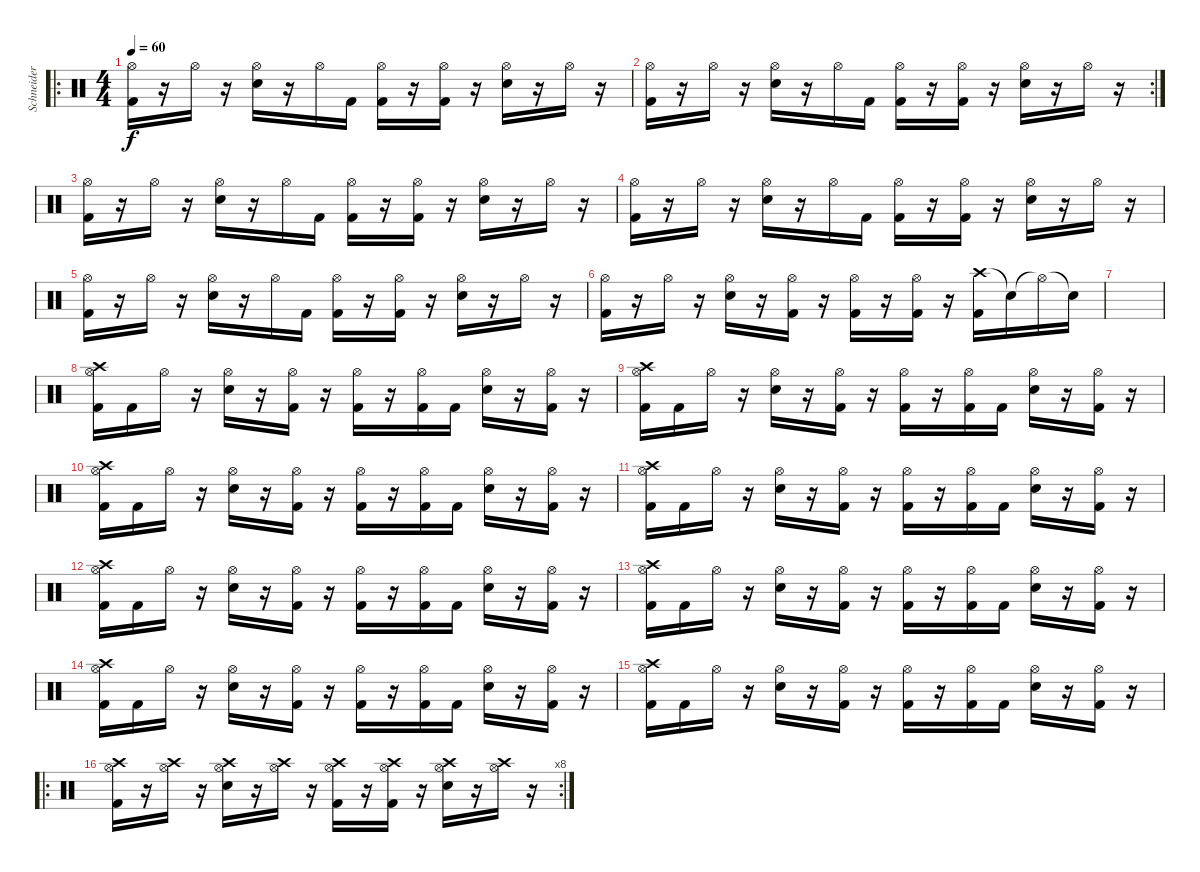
\track ("Schneider" "Schneider") {instrument percussion}
\staff {score}
\articulation defaults
\ro
\ts (4 4)
\tempo 60
\clef neutral
\ks c
("Hi-Hat (open)" "Kick (hit) 2").16{dy f} r.16 "Hi-Hat (open)".16 r.16 ("Hi-Hat (open)" "Snare (hit) 2").16 r.16 "Hi-Hat (open)".16 "Kick (hit) 2".16 ("Hi-Hat (open)" "Kick (hit) 2").16 r.16 ("Hi-Hat (open)" "Kick (hit) 2").16 r.16 ("Hi-Hat (open)" "Snare (hit) 2").16 r.16 "Hi-Hat (open)".16 r.16 |
\rc 2
("Hi-Hat (open)" "Kick (hit) 2").16 r.16 "Hi-Hat (open)".16 r.16 ("Hi-Hat (open)" "Snare (hit) 2").16 r.16 "Hi-Hat (open)".16 "Kick (hit) 2".16 ("Hi-Hat (open)" "Kick (hit) 2").16 r.16 ("Hi-Hat (open)" "Kick (hit) 2").16 r.16 ("Hi-Hat (open)" "Snare (hit) 2").16 r.16 "Hi-Hat (open)".16 r.16 |
("Hi-Hat (open)" "Kick (hit) 2").16 r.16 "Hi-Hat (open)".16 r.16 ("Hi-Hat (open)" "Snare (hit) 2").16 r.16 "Hi-Hat (open)".16 "Kick (hit) 2".16 ("Hi-Hat (open)" "Kick (hit) 2").16 r.16 ("Hi-Hat (open)" "Kick (hit) 2").16 r.16 ("Hi-Hat (open)" "Snare (hit) 2").16 r.16 "Hi-Hat (open)".16 r.16 |
("Hi-Hat (open)" "Kick (hit) 2").16 r.16 "Hi-Hat (open)".16 r.16 ("Hi-Hat (open)" "Snare (hit) 2").16 r.16 "Hi-Hat (open)".16 "Kick (hit) 2".16 ("Hi-Hat (open)" "Kick (hit) 2").16 r.16 ("Hi-Hat (open)" "Kick (hit) 2").16 r.16 ("Hi-Hat (open)" "Snare (hit) 2").16 r.16 "Hi-Hat (open)".16 r.16 |
("Hi-Hat (open)" "Kick (hit) 2").16 r.16 "Hi-Hat (open)".16 r.16 ("Hi-Hat (open)" "Snare (hit) 2").16 r.16 "Hi-Hat (open)".16 "Kick (hit) 2".16 ("Hi-Hat (open)" "Kick (hit) 2").16 r.16 ("Hi-Hat (open)" "Kick (hit) 2").16 r.16 ("Hi-Hat (open)" "Snare (hit) 2").16 r.16 "Hi-Hat (open)".16 r.16 |
("Hi-Hat (open)" "Kick (hit) 2").16 r.16 "Hi-Hat (open)".16 r.16 ("Hi-Hat (open)" "Snare (hit) 2").16 r.16 ("Hi-Hat (open)" "Kick (hit) 2").16 r.16 ("Hi-Hat (open)" "Kick (hit) 2").16 r.16 ("Hi-Hat (open)" "Kick (hit) 2").16 r.16 ("Crash high (hit)" "Kick (hit) 2").16 "Snare (hit)"{t}.16 "Hi-Hat (open)"{t}.16 "Snare (hit)"{t}.16 |
|
("Crash high (hit)" "Hi-Hat (open)" "Kick (hit) 2").16 "Kick (hit) 2".16 "Hi-Hat (open)".16 r.16 ("Hi-Hat (open)" "Snare (hit) 2").16 r.16 ("Hi-Hat (open)" "Kick (hit) 2").16 r.16 ("Hi-Hat (open)" "Kick (hit) 2").16 r.16 ("Hi-Hat (open)" "Kick (hit) 2").16 "Kick (hit) 2".16 ("Hi-Hat (open)" "Snare (hit) 2").16 r.16 ("Hi-Hat (open)" "Kick (hit) 2").16 r.16 |
("Crash high (hit)" "Hi-Hat (open)" "Kick (hit) 2").16 "Kick (hit) 2".16 "Hi-Hat (open)".16 r.16 ("Hi-Hat (open)" "Snare (hit) 2").16 r.16 ("Hi-Hat (open)" "Kick (hit) 2").16 r.16 ("Hi-Hat (open)" "Kick (hit) 2").16 r.16 ("Hi-Hat (open)" "Kick (hit) 2").16 "Kick (hit) 2".16 ("Hi-Hat (open)" "Snare (hit) 2").16 r.16 ("Hi-Hat (open)" "Kick (hit) 2").16 r.16 |
("Crash high (hit)" "Hi-Hat (open)" "Kick (hit) 2").16 "Kick (hit) 2".16 "Hi-Hat (open)".16 r.16 ("Hi-Hat (open)" "Snare (hit) 2").16 r.16 ("Hi-Hat (open)" "Kick (hit) 2").16 r.16 ("Hi-Hat (open)" "Kick (hit) 2").16 r.16 ("Hi-Hat (open)" "Kick (hit) 2").16 "Kick (hit) 2".16 ("Hi-Hat (open)" "Snare (hit) 2").16 r.16 ("Hi-Hat (open)" "Kick (hit) 2").16 r.16 |
("Crash high (hit)" "Hi-Hat (open)" "Kick (hit) 2").16 "Kick (hit) 2".16 "Hi-Hat (open)".16 r.16 ("Hi-Hat (open)" "Snare (hit) 2").16 r.16 ("Hi-Hat (open)" "Kick (hit) 2").16 r.16 ("Hi-Hat (open)" "Kick (hit) 2").16 r.16 ("Hi-Hat (open)" "Kick (hit) 2").16 "Kick (hit) 2".16 ("Hi-Hat (open)" "Snare (hit) 2").16 r.16 ("Hi-Hat (open)" "Kick (hit) 2").16 r.16 |
("Crash high (hit)" "Hi-Hat (open)" "Kick (hit) 2").16 "Kick (hit) 2".16 "Hi-Hat (open)".16 r.16 ("Hi-Hat (open)" "Snare (hit) 2").16 r.16 ("Hi-Hat (open)" "Kick (hit) 2").16 r.16 ("Hi-Hat (open)" "Kick (hit) 2").16 r.16 ("Hi-Hat (open)" "Kick (hit) 2").16 "Kick (hit) 2".16 ("Hi-Hat (open)" "Snare (hit) 2").16 r.16 ("Hi-Hat (open)" "Kick (hit) 2").16 r.16 |
("Crash high (hit)" "Hi-Hat (open)" "Kick (hit) 2").16 "Kick (hit) 2".16 "Hi-Hat (open)".16 r.16 ("Hi-Hat (open)" "Snare (hit) 2").16 r.16 ("Hi-Hat (open)" "Kick (hit) 2").16 r.16 ("Hi-Hat (open)" "Kick (hit) 2").16 r.16 ("Hi-Hat (open)" "Kick (hit) 2").16 "Kick (hit) 2".16 ("Hi-Hat (open)" "Snare (hit) 2").16 r.16 ("Hi-Hat (open)" "Kick (hit) 2").16 r.16 |
("Crash high (hit)" "Hi-Hat (open)" "Kick (hit) 2").16 "Kick (hit) 2".16 "Hi-Hat (open)".16 r.16 ("Hi-Hat (open)" "Snare (hit) 2").16 r.16 ("Hi-Hat (open)" "Kick (hit) 2").16 r.16 ("Hi-Hat (open)" "Kick (hit) 2").16 r.16 ("Hi-Hat (open)" "Kick (hit) 2").16 "Kick (hit) 2".16 ("Hi-Hat (open)" "Snare (hit) 2").16 r.16 ("Hi-Hat (open)" "Kick (hit) 2").16 r.16 |
("Crash high (hit)" "Hi-Hat (open)" "Kick (hit) 2").16 "Kick (hit) 2".16 "Hi-Hat (open)".16 r.16 ("Hi-Hat (open)" "Snare (hit) 2").16 r.16 ("Hi-Hat (open)" "Kick (hit) 2").16 r.16 ("Hi-Hat (open)" "Kick (hit) 2").16 r.16 ("Hi-Hat (open)" "Kick (hit) 2").16 "Kick (hit) 2".16 ("Hi-Hat (open)" "Snare (hit) 2").16 r.16 ("Hi-Hat (open)" "Kick (hit) 2").16 r.16 |
\ro
\rc 8
("Crash high (hit)" "Hi-Hat (open)" "Kick (hit) 2").16 r.16 ("Crash high (hit)" "Hi-Hat (open)").16 r.16 ("Crash high (hit)" "Hi-Hat (open)" "Snare (hit) 2").16 r.16 ("Crash high (hit)" "Hi-Hat (open)").16 r.16 ("Crash high (hit)" "Hi-Hat (open)" "Kick (hit) 2").16 r.16 ("Crash high (hit)" "Hi-Hat (open)" "Kick (hit) 2").16 r.16 ("Crash high (hit)" "Hi-Hat (open)" "Snare (hit) 2").16 r.16 ("Crash high (hit)" "Hi-Hat (open)").16 r.16
